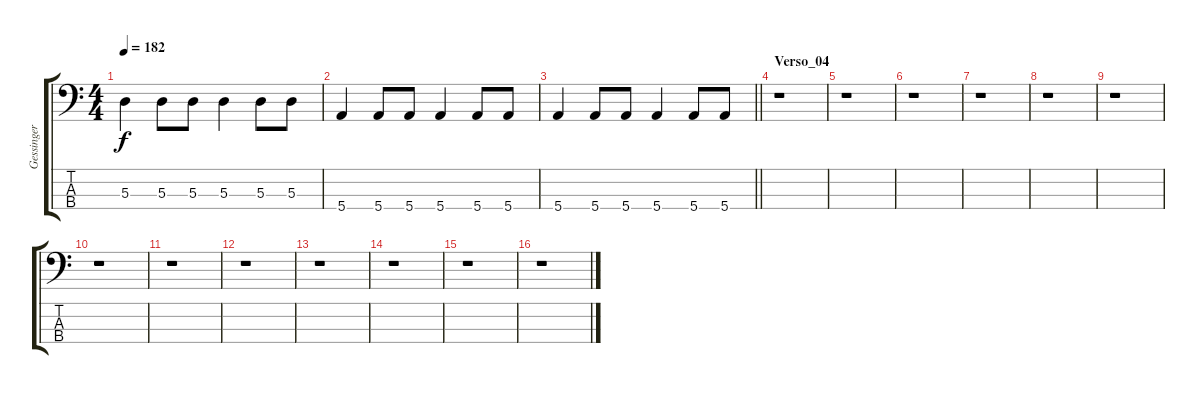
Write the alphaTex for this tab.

\track ("Gessinger" "Gessinger") {instrument electricbassfinger}
\staff {score tabs}
\tuning (G2 D2 A1 E1) {hide}
\ts (4 4)
\tempo 182
\clef f4
\ks c
5.3.4{dy f} 5.3.8 5.3.8 5.3.4 5.3.8 5.3.8 |
5.4.4 5.4.8 5.4.8 5.4.4 5.4.8 5.4.8 |
\barLineRight lightlight
5.4.4 5.4.8 5.4.8 5.4.4 5.4.8 5.4.8 |
\section ("" "Verso_04")
r.1 |
r.1 |
r.1 |
r.1 |
r.1 |
r.1 |
r.1 |
r.1 |
r.1 |
r.1 |
r.1 |
r.1 |
r.1
